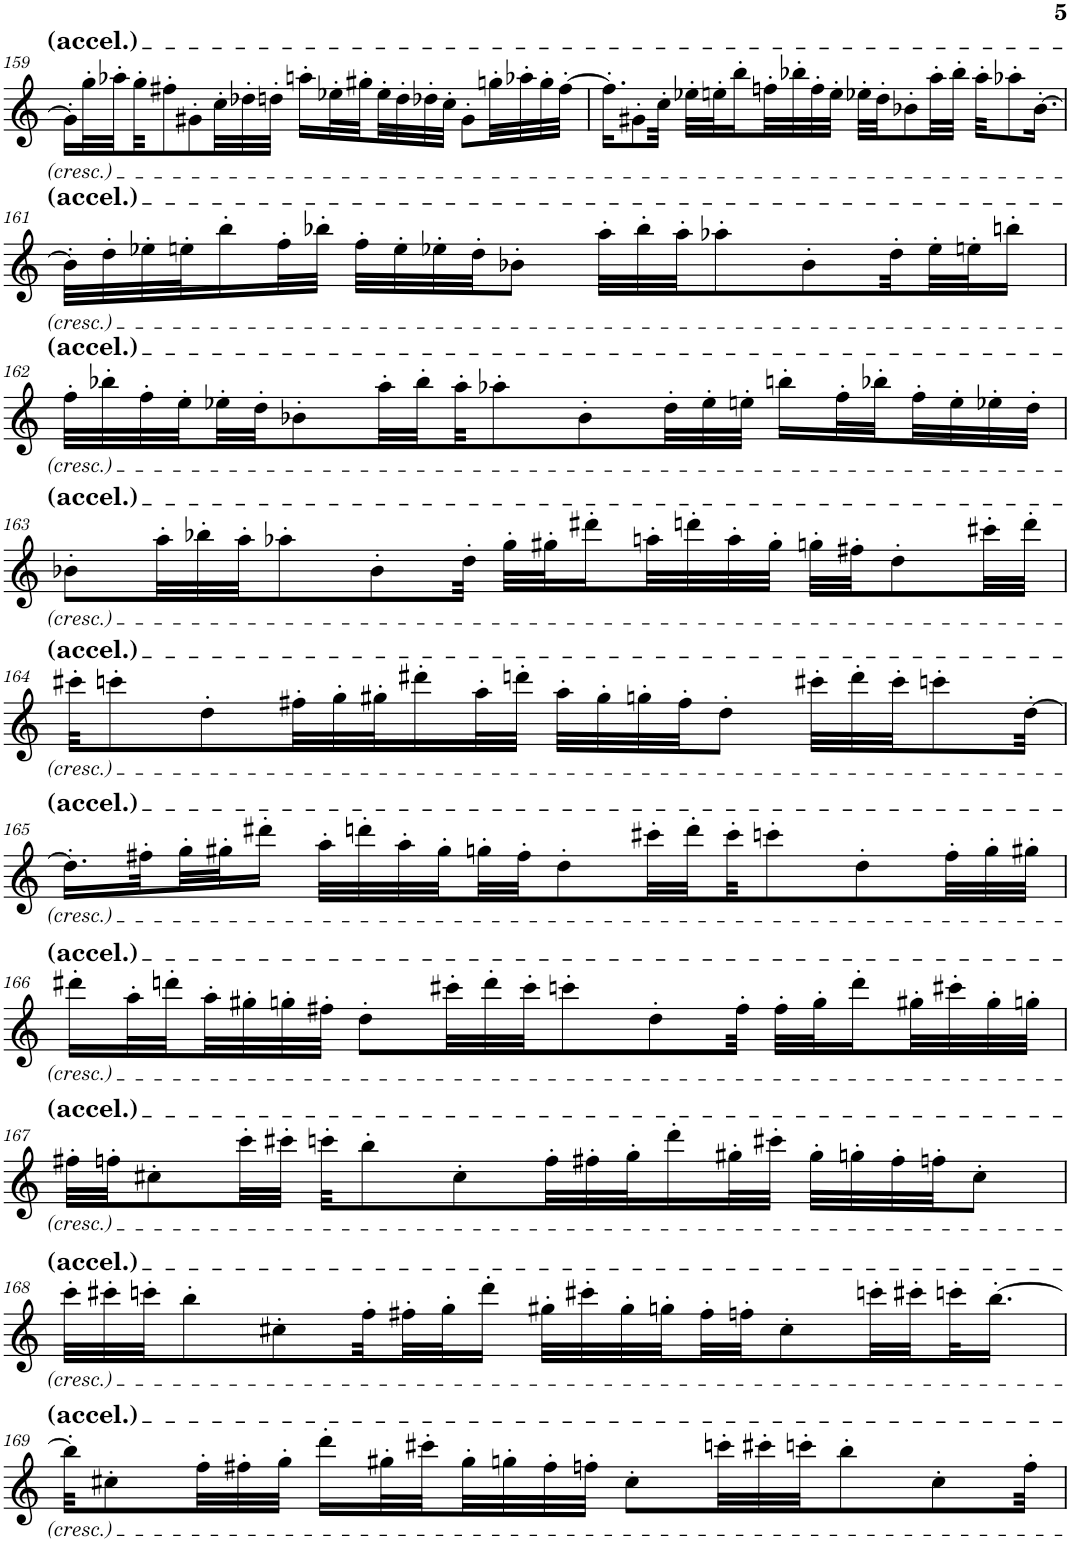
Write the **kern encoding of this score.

**kern
*part1
*staff1
*I"Flauta Transversal
*I'Fl.
!!LO:PB:g=z
*clefG2
*k[]
*M4/4
=159
16g#'\LL]
32gg'\L
32aa-X'\
32gg'\JJ
8ff#X'\
8g#X'\
32cc'\LL
32dd-X'\
32ddn'\JJJ
16aan'\LL
32ee-X'\L
32gg#X'\
32ee-'\
32dd'\
32dd-X'\
32cc'\JJJ
8g#'\L
32ggn'\LL
32aa-X'\
32gg'\
[32ff#'\JJJ
=160
16.ff#'\KL]
8g#X'\
32cc'\Jkk
32ee-X'\LLL
32een'\J
16bb'\
32ffn'\L
32bb-X'\
32ff'\
32ee'\JJJ
32ee-X'\LLL
32dd'\JJ
8b-X'\
32aa'\LL
32bb-'\JJJ
32aa'\KKL
8aa-X'\
[16.b-'\Jk
!!LO:LB:g=z
=161
32b-'\LLL]
32dd'\
32ee-X'\
32een'\J
16bb'\
32ff'\L
32bb-X'\JJJ
32ff'\LLL
32ee'\
32ee-X'\
32dd'\JJ
8b-X'\J
32aa'\LLL
32bb-'\
32aa'\JJ
8aa-X'\
8b-'\
32dd'\LL
32ee-'\
32een'\J
16bbn'\JJ
!!LO:LB:g=z
=162
32ff'\LLL
32bb-X'\
32ff'\
32ee'\
32ee-X'\
32dd'\JJ
8b-X'\
32aa'\LL
32bb-'\
32aa'\JJ
8aa-X'\
8b-'\
32dd'\LL
32ee-'\
32een'\JJJ
16bbn'\LL
32ff'\L
32bb-X'\
32ff'\
32ee'\
32ee-X'\
32dd'\JJJ
!!LO:LB:g=z
=163
8b-X'\L
32aa'\LL
32bb-X'\
32aa'\JJ
8aa-X'\
8b-'\
32dd'\Jkk
32gg'\LLL
32gg#X'\J
16ddd#X'\
32aan'\L
32dddn'\
32aa'\
32gg#'\JJJ
32ggn'\LLL
32ff#X'\JJ
8dd'\
32ccc#X'\LL
32ddd'\JJJ
!!LO:LB:g=z
=164
32ccc#X'\KKL
8cccn'\
8dd'\
32ff#X'\LL
32gg'\
32gg#X'\J
16ddd#X'\
32aa'\L
32dddn'\JJJ
32aa'\LLL
32gg#'\
32ggn'\
32ff#'\JJ
8dd'\J
32ccc#X'\LLL
32ddd'\
32ccc#'\JJ
8cccn'\
[32dd'\Jkk
!!LO:LB:g=z
=165
16.dd'\LL]
32ff#X'\L
32gg'\
32gg#X'\J
16ddd#X'\JJ
32aa'\LLL
32dddn'\
32aa'\
32gg#'\
32ggn'\
32ff#'\JJ
8dd'\
32ccc#X'\LL
32ddd'\
32ccc#'\JJ
8cccn'\
8dd'\
32ff#'\LL
32gg'\
32gg#X'\JJJ
!!LO:LB:g=z
=166
16ddd#X'\LL
32aa'\L
32dddn'\
32aa'\
32gg#X'\
32ggn'\
32ff#X'\JJJ
8dd'\L
32ccc#X'\LL
32ddd'\
32ccc#'\JJ
8cccn'\
8dd'\
32ff#'\Jkk
32ff#'\LLL
32gg'\J
16ddd'\
32gg#X'\L
32ccc#X'\
32gg#'\
32ggn'\JJJ
!!LO:LB:g=z
=167
32ff#X'\LLL
32ffn'\JJ
8cc#X'\
32ccc'\LL
32ccc#X'\JJJ
32cccn'\KKL
8bb'\
8cc#'\
32ff'\LL
32ff#X'\
32gg'\J
16ddd'\
32gg#X'\L
32ccc#X'\JJJ
32gg#'\LLL
32ggn'\
32ff#'\
32ffn'\JJ
8cc#'\J
!!LO:LB:g=z
=168
32ccc'\LLL
32ccc#X'\
32cccn'\JJ
8bb'\
8cc#X'\
32ff'\LL
32ff#X'\
32gg'\J
16ddd'\JJ
32gg#X'\LLL
32ccc#X'\
32gg#'\
32ggn'\
32ff#'\
32ffn'\JJ
8cc#'\
32cccn'\LL
32ccc#X'\
32cccn'\J
[16.bb'\JJ
!!LO:LB:g=z
=169
32bb'\KKL]
8cc#X'\
32ff'\LL
32ff#X'\
32gg'\JJJ
16ddd'\LL
32gg#X'\L
32ccc#X'\
32gg#'\
32ggn'\
32ff#'\
32ffn'\JJJ
8cc#'\L
32cccn'\LL
32ccc#X'\
32cccn'\JJ
8bb'\
8cc#'\
32ff'\Jkk
=
*-
